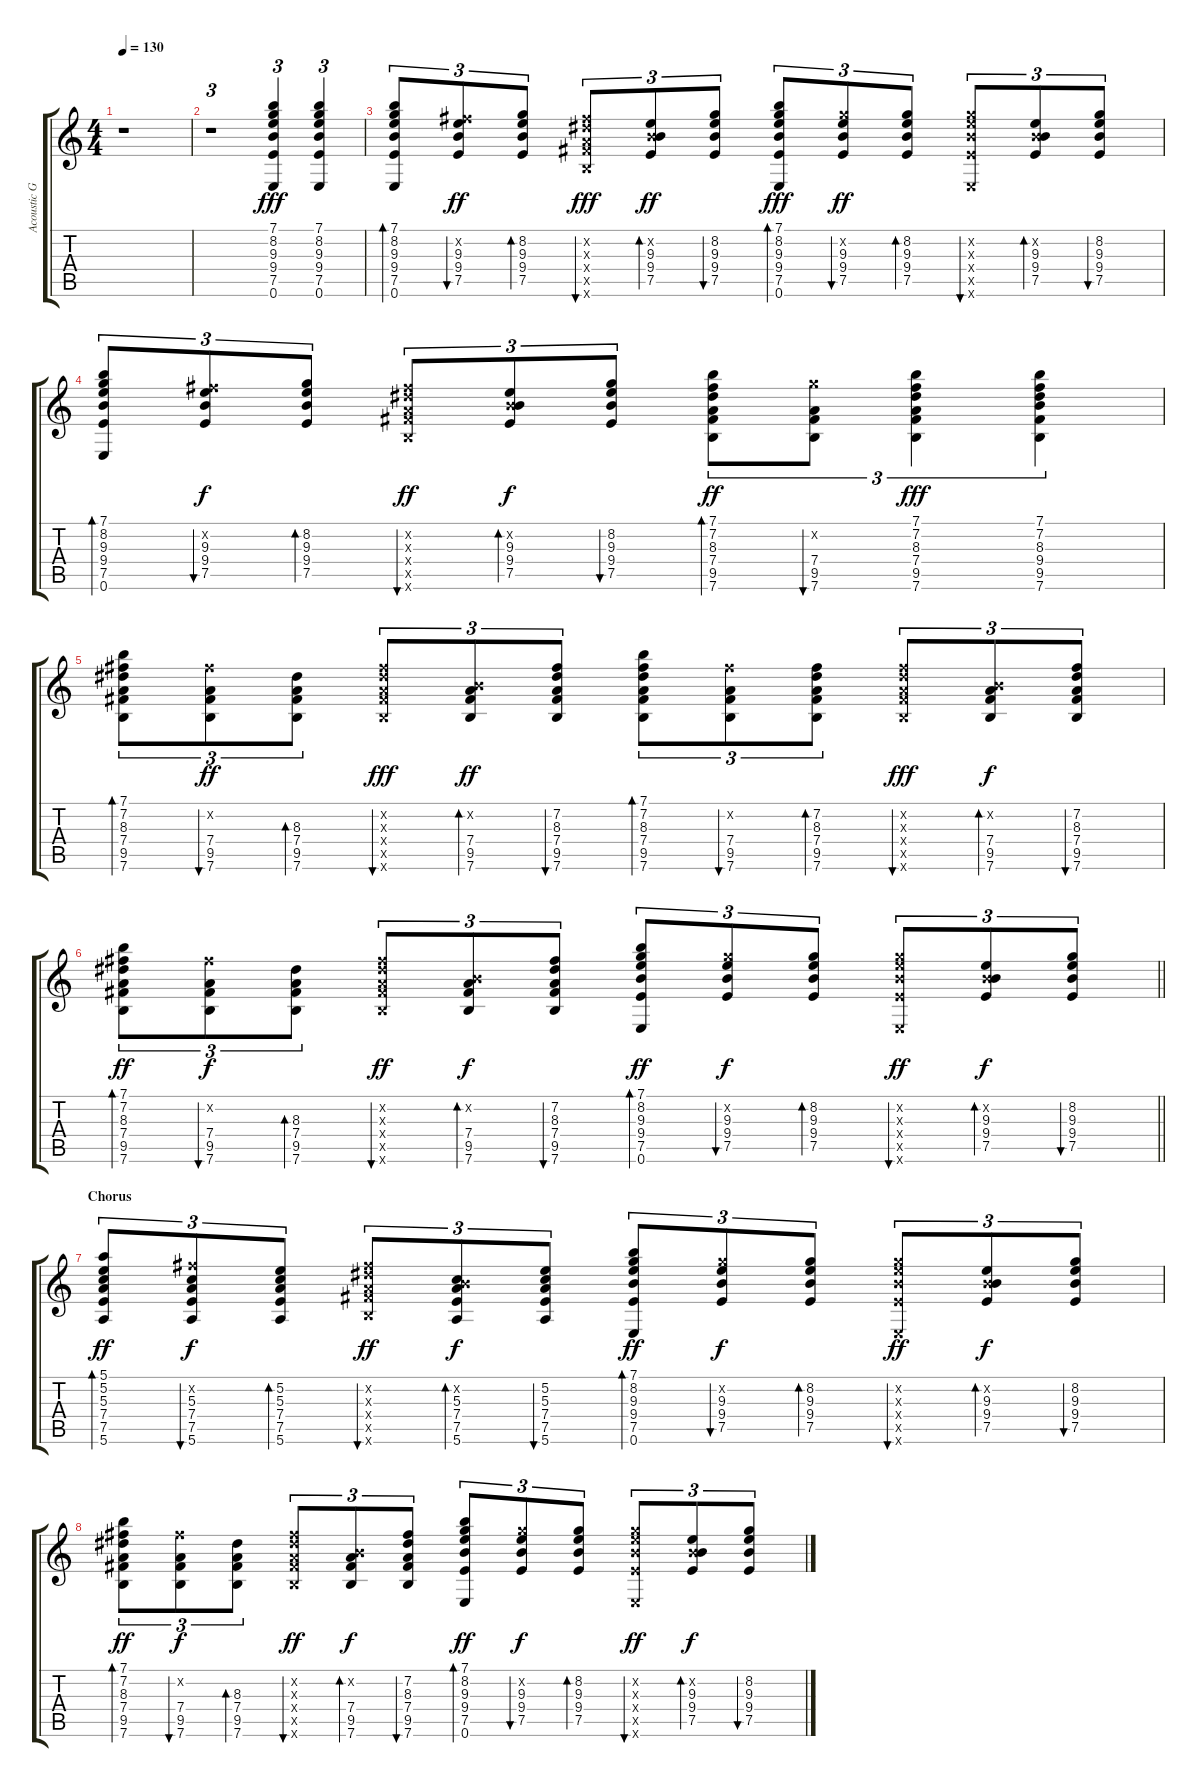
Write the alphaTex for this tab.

\track ("Acoustic Guitar" "Acoustic G") {instrument acousticguitarsteel}
\staff {score tabs}
\tuning (E4 B3 G3 D3 A2 E2) {hide}
\ts (4 4)
\tempo 130
\clef g2
\ks c
r.1{dy f} |
r.1{tu (3 2)} (7.1 8.2 9.3 9.4 7.5 0.6).4{tu (3 2) dy fff} (7.1 8.2 9.3 9.4 7.5 0.6).4{tu (3 2)} |
(7.1 8.2 9.3 9.4 7.5 0.6).8{tu (3 2) bd 60} (7.2{x} 9.3 9.4 7.5).8{tu (3 2) bu 60 dy ff} (8.2 9.3 9.4 7.5).8{tu (3 2) bd 60} (7.2{x} 8.3{x} 7.4{x} 9.5{x} 7.6{x}).8{tu (3 2) bu 60 dy fff} (0.2{x} 9.3 9.4 7.5).8{tu (3 2) bd 60 dy ff} (8.2 9.3 9.4 7.5).8{tu (3 2) bu 60} (7.1 8.2 9.3 9.4 7.5 0.6).8{tu (3 2) bd 60 dy fff} (8.2{x} 9.3 9.4 7.5).8{tu (3 2) bu 60 dy ff} (8.2 9.3 9.4 7.5).8{tu (3 2) bd 60} (8.2{x} 9.3{x} 9.4{x} 7.5{x} 0.6{x}).8{tu (3 2) bu 60} (0.2{x} 9.3 9.4 7.5).8{tu (3 2) bd 60} (8.2 9.3 9.4 7.5).8{tu (3 2) bu 60} |
(7.1 8.2 9.3 9.4 7.5 0.6).8{tu (3 2) bd 60} (7.2{x} 9.3 9.4 7.5).8{tu (3 2) bu 60 dy f} (8.2 9.3 9.4 7.5).8{tu (3 2) bd 60} (7.2{x} 8.3{x} 7.4{x} 9.5{x} 7.6{x}).8{tu (3 2) bu 60 dy ff} (0.2{x} 9.3 9.4 7.5).8{tu (3 2) bd 60 dy f} (8.2 9.3 9.4 7.5).8{tu (3 2) bu 60} (7.1 7.2 8.3 7.4 9.5 7.6).8{tu (3 2) bd 60 dy ff} (8.2{x} 7.4 9.5 7.6).8{tu (3 2) bu 60} (7.1 7.2 8.3 7.4 9.5 7.6).4{tu (3 2) dy fff} (7.1 7.2 8.3 9.4 9.5 7.6).4{tu (3 2)} |
(7.1 7.2 8.3 7.4 9.5 7.6).8{tu (3 2) bd 60 volume 13} (7.2{x} 7.4 9.5 7.6).8{tu (3 2) bu 60 dy ff} (8.3 7.4 9.5 7.6).8{tu (3 2) bd 60} (7.2{x} 8.3{x} 7.4{x} 9.5{x} 7.6{x}).8{tu (3 2) bu 60 dy fff} (0.2{x} 7.4 9.5 7.6).8{tu (3 2) bd 60 dy ff} (7.2 8.3 7.4 9.5 7.6).8{tu (3 2) bu 60} (7.1 7.2 8.3 7.4 9.5 7.6).8{tu (3 2) bd 60} (7.2{x} 7.4 9.5 7.6).8{tu (3 2) bu 60} (7.2 8.3 7.4 9.5 7.6).8{tu (3 2) bd 60} (7.2{x} 8.3{x} 7.4{x} 9.5{x} 7.6{x}).8{tu (3 2) bu 60 dy fff} (0.2{x} 7.4 9.5 7.6).8{tu (3 2) bd 60 dy f} (7.2 8.3 7.4 9.5 7.6).8{tu (3 2) bu 60} |
\barLineRight lightlight
(7.1 7.2 8.3 7.4 9.5 7.6).8{tu (3 2) bd 60 dy ff} (7.2{x} 7.4 9.5 7.6).8{tu (3 2) bu 60 dy f} (8.3 7.4 9.5 7.6).8{tu (3 2) bd 60} (7.2{x} 8.3{x} 7.4{x} 9.5{x} 7.6{x}).8{tu (3 2) bu 60 dy ff} (0.2{x} 7.4 9.5 7.6).8{tu (3 2) bd 60 dy f} (7.2 8.3 7.4 9.5 7.6).8{tu (3 2) bu 60} (7.1 8.2 9.3 9.4 7.5 0.6).8{tu (3 2) bd 60 dy ff} (8.2{x} 9.3 9.4 7.5).8{tu (3 2) bu 60 dy f} (8.2 9.3 9.4 7.5).8{tu (3 2) bd 60} (8.2{x} 9.3{x} 9.4{x} 7.5{x} 0.6{x}).8{tu (3 2) bu 60 dy ff} (0.2{x} 9.3 9.4 7.5).8{tu (3 2) bd 60 dy f} (8.2 9.3 9.4 7.5).8{tu (3 2) bu 60} |
\section ("" "Chorus")
(5.1 5.2 5.3 7.4 7.5 5.6).8{tu (3 2) bd 60 dy ff} (7.2{x} 5.3 7.4 7.5 5.6).8{tu (3 2) bu 60 dy f} (5.2 5.3 7.4 7.5 5.6).8{tu (3 2) bd 60} (7.2{x} 8.3{x} 7.4{x} 9.5{x} 7.6{x}).8{tu (3 2) bu 60 dy ff} (0.2{x} 5.3 7.4 7.5 5.6).8{tu (3 2) bd 60 dy f} (5.2 5.3 7.4 7.5 5.6).8{tu (3 2) bu 60} (7.1 8.2 9.3 9.4 7.5 0.6).8{tu (3 2) bd 60 dy ff} (8.2{x} 9.3 9.4 7.5).8{tu (3 2) bu 60 dy f} (8.2 9.3 9.4 7.5).8{tu (3 2) bd 60} (8.2{x} 9.3{x} 9.4{x} 7.5{x} 0.6{x}).8{tu (3 2) bu 60 dy ff} (0.2{x} 9.3 9.4 7.5).8{tu (3 2) bd 60 dy f} (8.2 9.3 9.4 7.5).8{tu (3 2) bu 60} |
(7.1 7.2 8.3 7.4 9.5 7.6).8{tu (3 2) bd 60 dy ff} (7.2{x} 7.4 9.5 7.6).8{tu (3 2) bu 60 dy f} (8.3 7.4 9.5 7.6).8{tu (3 2) bd 60} (7.2{x} 8.3{x} 7.4{x} 9.5{x} 7.6{x}).8{tu (3 2) bu 60 dy ff} (0.2{x} 7.4 9.5 7.6).8{tu (3 2) bd 60 dy f} (7.2 8.3 7.4 9.5 7.6).8{tu (3 2) bu 60} (7.1 8.2 9.3 9.4 7.5 0.6).8{tu (3 2) bd 60 dy ff} (8.2{x} 9.3 9.4 7.5).8{tu (3 2) bu 60 dy f} (8.2 9.3 9.4 7.5).8{tu (3 2) bd 60} (8.2{x} 9.3{x} 9.4{x} 7.5{x} 0.6{x}).8{tu (3 2) bu 60 dy ff} (0.2{x} 9.3 9.4 7.5).8{tu (3 2) bd 60 dy f} (8.2 9.3 9.4 7.5).8{tu (3 2) bu 60}
